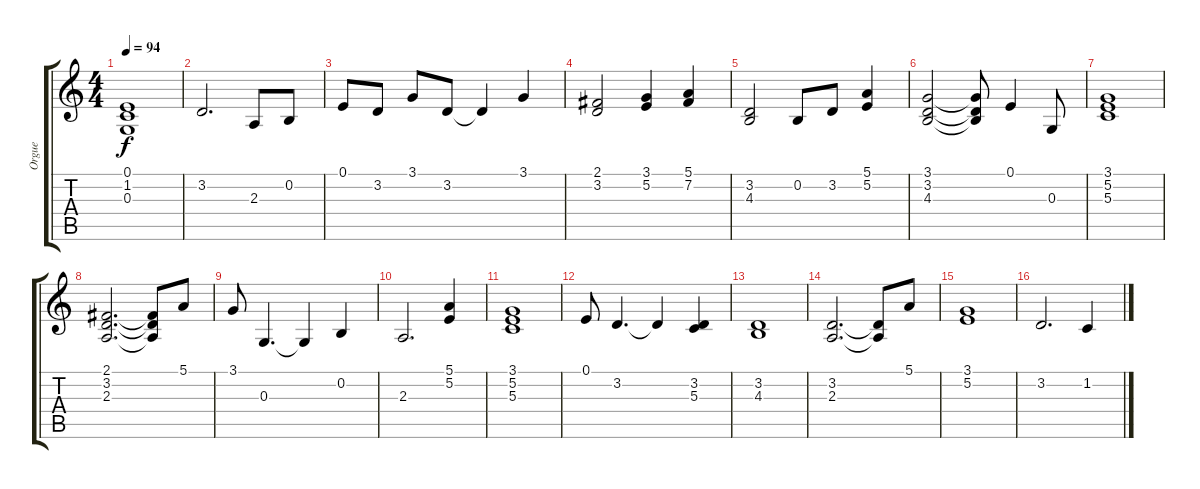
\track ("Orgue" "Orgue") {instrument drawbarorgan}
\staff {score tabs}
\tuning (E4 B3 G3 D3 A2 E2) {hide}
\ts (4 4)
\tempo 94
\clef g2
\ks c
(0.1 1.2 0.3).1{dy f} |
3.2.2{d} 2.3.8 0.2.8 |
0.1.8 3.2.8 3.1.8 3.2.8 3.2{t}.4 3.1.4 |
(2.1 3.2).2 (3.1 5.2).4 (5.1 7.2).4 |
(3.2 4.3).2 0.2.8 3.2.8 (5.1 5.2).4 |
(3.1 3.2 4.3).2 (3.1{t} 3.2{t} 4.3{t}).8 0.1.4 0.3.8 |
(3.1 5.2 5.3).1 |
(2.1 3.2 2.3).2{d} (2.1{t} 3.2{t} 2.3{t}).8 5.1.8 |
3.1.8 0.3.4{d} 0.3{t}.4 0.2.4 |
2.3.2{d} (5.1 5.2).4 |
(3.1 5.2 5.3).1 |
0.1.8 3.2.4{d} 3.2{t}.4 (3.2 5.3).4 |
(3.2 4.3).1 |
(3.2 2.3).2{d} (3.2{t} 2.3{t}).8 5.1.8 |
(3.1 5.2).1 |
3.2.2{d} 1.2.4
